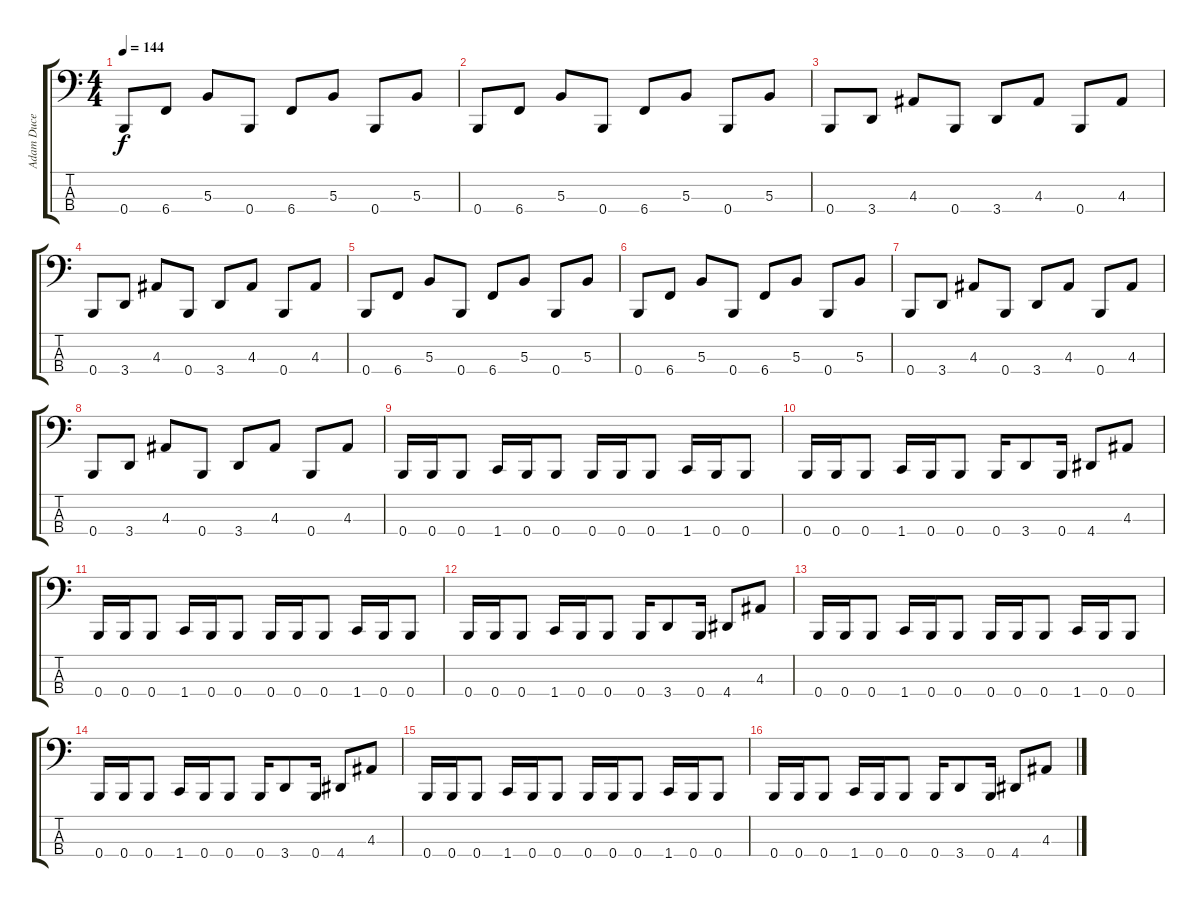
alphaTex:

\track ("Adam Duce" "Adam Duce") {instrument electricbasspick}
\staff {score tabs}
\tuning (E2 B1 Gb1 B0) {hide}
\ts (4 4)
\tempo 144
\clef f4
\ks c
0.4.8{dy f} 6.4.8 5.3.8 0.4.8 6.4.8 5.3.8 0.4.8 5.3.8 |
0.4.8 6.4.8 5.3.8 0.4.8 6.4.8 5.3.8 0.4.8 5.3.8 |
0.4.8 3.4.8 4.3.8 0.4.8 3.4.8 4.3.8 0.4.8 4.3.8 |
0.4.8 3.4.8 4.3.8 0.4.8 3.4.8 4.3.8 0.4.8 4.3.8 |
0.4.8 6.4.8 5.3.8 0.4.8 6.4.8 5.3.8 0.4.8 5.3.8 |
0.4.8 6.4.8 5.3.8 0.4.8 6.4.8 5.3.8 0.4.8 5.3.8 |
0.4.8 3.4.8 4.3.8 0.4.8 3.4.8 4.3.8 0.4.8 4.3.8 |
0.4.8 3.4.8 4.3.8 0.4.8 3.4.8 4.3.8 0.4.8 4.3.8 |
0.4.16 0.4.16 0.4.8 1.4.16 0.4.16 0.4.8 0.4.16 0.4.16 0.4.8 1.4.16 0.4.16 0.4.8 |
0.4.16 0.4.16 0.4.8 1.4.16 0.4.16 0.4.8 0.4.16 3.4.8 0.4.16 4.4.8 4.3.8 |
0.4.16 0.4.16 0.4.8 1.4.16 0.4.16 0.4.8 0.4.16 0.4.16 0.4.8 1.4.16 0.4.16 0.4.8 |
0.4.16 0.4.16 0.4.8 1.4.16 0.4.16 0.4.8 0.4.16 3.4.8 0.4.16 4.4.8 4.3.8 |
0.4.16 0.4.16 0.4.8 1.4.16 0.4.16 0.4.8 0.4.16 0.4.16 0.4.8 1.4.16 0.4.16 0.4.8 |
0.4.16 0.4.16 0.4.8 1.4.16 0.4.16 0.4.8 0.4.16 3.4.8 0.4.16 4.4.8 4.3.8 |
0.4.16 0.4.16 0.4.8 1.4.16 0.4.16 0.4.8 0.4.16 0.4.16 0.4.8 1.4.16 0.4.16 0.4.8 |
0.4.16 0.4.16 0.4.8 1.4.16 0.4.16 0.4.8 0.4.16 3.4.8 0.4.16 4.4.8 4.3.8
